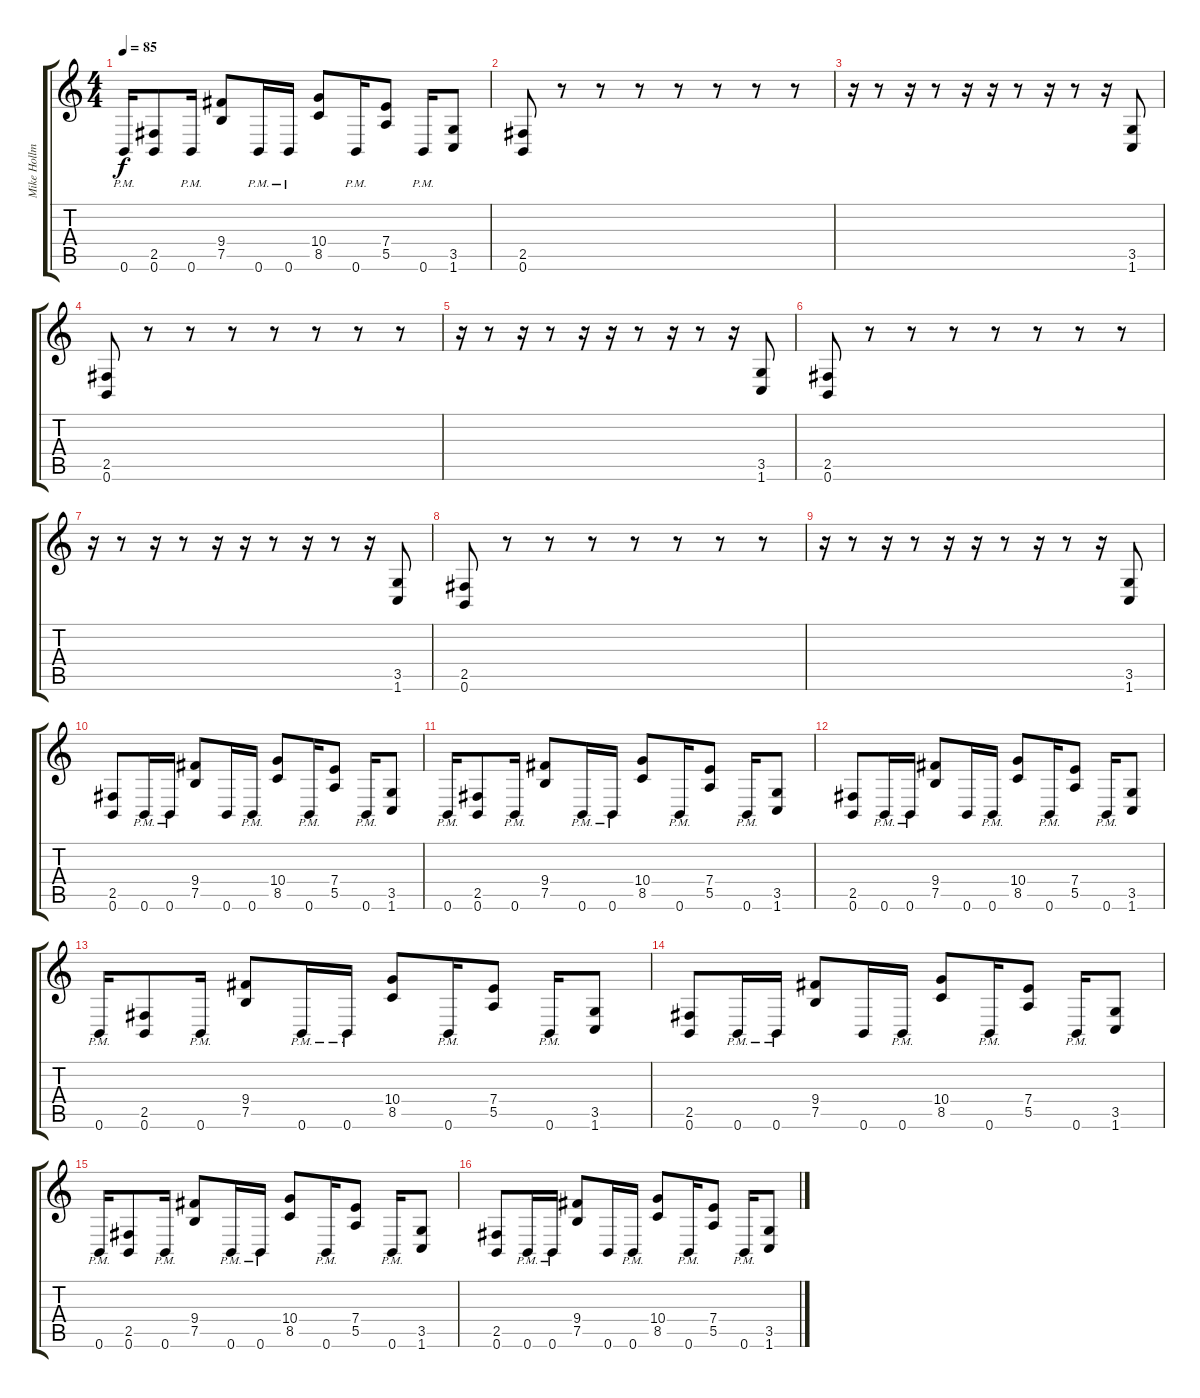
\track ("Mike Hollman" "Mike Hollm") {instrument distortionguitar}
\staff {score tabs}
\tuning (B3 Gb3 D3 A2 E2 B1) {hide}
\ts (4 4)
\tempo 85
\clef g2
\ks c
0.6{pm}.16{dy f} (2.5 0.6).8 0.6{pm}.16 (9.4 7.5).8 0.6{pm}.16 0.6{pm}.16 (10.4 8.5).8 0.6{pm}.16 (7.4 5.5).8 0.6{pm}.16 (3.5 1.6).8 |
(2.5 0.6).8 r.8 r.8 r.8 r.8 r.8 r.8 r.8 |
r.16 r.8 r.16 r.8 r.16 r.16 r.8 r.16 r.8 r.16 (3.5 1.6).8 |
(2.5 0.6).8 r.8 r.8 r.8 r.8 r.8 r.8 r.8 |
r.16 r.8 r.16 r.8 r.16 r.16 r.8 r.16 r.8 r.16 (3.5 1.6).8 |
(2.5 0.6).8 r.8 r.8 r.8 r.8 r.8 r.8 r.8 |
r.16 r.8 r.16 r.8 r.16 r.16 r.8 r.16 r.8 r.16 (3.5 1.6).8 |
(2.5 0.6).8 r.8 r.8 r.8 r.8 r.8 r.8 r.8 |
r.16 r.8 r.16 r.8 r.16 r.16 r.8 r.16 r.8 r.16 (3.5 1.6).8 |
(2.5 0.6).8 0.6{pm}.16 0.6{pm}.16 (9.4 7.5).8 0.6.16 0.6{pm}.16 (10.4 8.5).8 0.6{pm}.16 (7.4 5.5).8 0.6{pm}.16 (3.5 1.6).8 |
0.6{pm}.16 (2.5 0.6).8 0.6{pm}.16 (9.4 7.5).8 0.6{pm}.16 0.6{pm}.16 (10.4 8.5).8 0.6{pm}.16 (7.4 5.5).8 0.6{pm}.16 (3.5 1.6).8 |
(2.5 0.6).8 0.6{pm}.16 0.6{pm}.16 (9.4 7.5).8 0.6.16 0.6{pm}.16 (10.4 8.5).8 0.6{pm}.16 (7.4 5.5).8 0.6{pm}.16 (3.5 1.6).8 |
0.6{pm}.16 (2.5 0.6).8 0.6{pm}.16 (9.4 7.5).8 0.6{pm}.16 0.6{pm}.16 (10.4 8.5).8 0.6{pm}.16 (7.4 5.5).8 0.6{pm}.16 (3.5 1.6).8 |
(2.5 0.6).8 0.6{pm}.16 0.6{pm}.16 (9.4 7.5).8 0.6.16 0.6{pm}.16 (10.4 8.5).8 0.6{pm}.16 (7.4 5.5).8 0.6{pm}.16 (3.5 1.6).8 |
0.6{pm}.16 (2.5 0.6).8 0.6{pm}.16 (9.4 7.5).8 0.6{pm}.16 0.6{pm}.16 (10.4 8.5).8 0.6{pm}.16 (7.4 5.5).8 0.6{pm}.16 (3.5 1.6).8 |
(2.5 0.6).8 0.6{pm}.16 0.6{pm}.16 (9.4 7.5).8 0.6.16 0.6{pm}.16 (10.4 8.5).8 0.6{pm}.16 (7.4 5.5).8 0.6{pm}.16 (3.5 1.6).8
